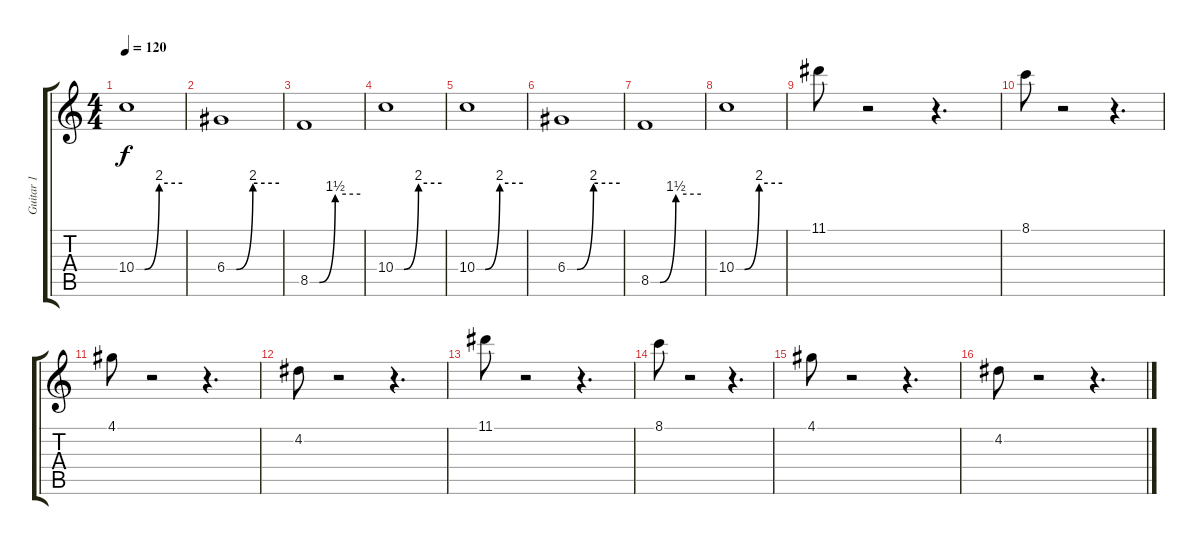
\track ("Guitar 1" "Guitar 1") {instrument distortionguitar}
\staff {score tabs}
\tuning (E4 B3 G3 D3 A2 E2) {hide}
\ts (4 4)
\tempo 120
\clef g2
\ks c
10.4{be (custom 0 0 11 0 30 8 60 8)}.1{dy f} |
6.4{be (custom 0 0 11 0 30 8 60 8)}.1 |
8.5{be (custom 0 0 11 0 30 6 60 6)}.1 |
10.4{be (custom 0 0 11 0 30 8 60 8)}.1 |
10.4{be (custom 0 0 11 0 30 8 60 8)}.1 |
6.4{be (custom 0 0 11 0 30 8 60 8)}.1 |
8.5{be (custom 0 0 11 0 30 6 60 6)}.1 |
10.4{be (custom 0 0 11 0 30 8 60 8)}.1 |
11.1.8 r.2 r.4{d} |
8.1.8 r.2 r.4{d} |
4.1.8 r.2 r.4{d} |
4.2.8 r.2 r.4{d} |
11.1.8 r.2 r.4{d} |
8.1.8 r.2 r.4{d} |
4.1.8 r.2 r.4{d} |
4.2.8 r.2 r.4{d}
